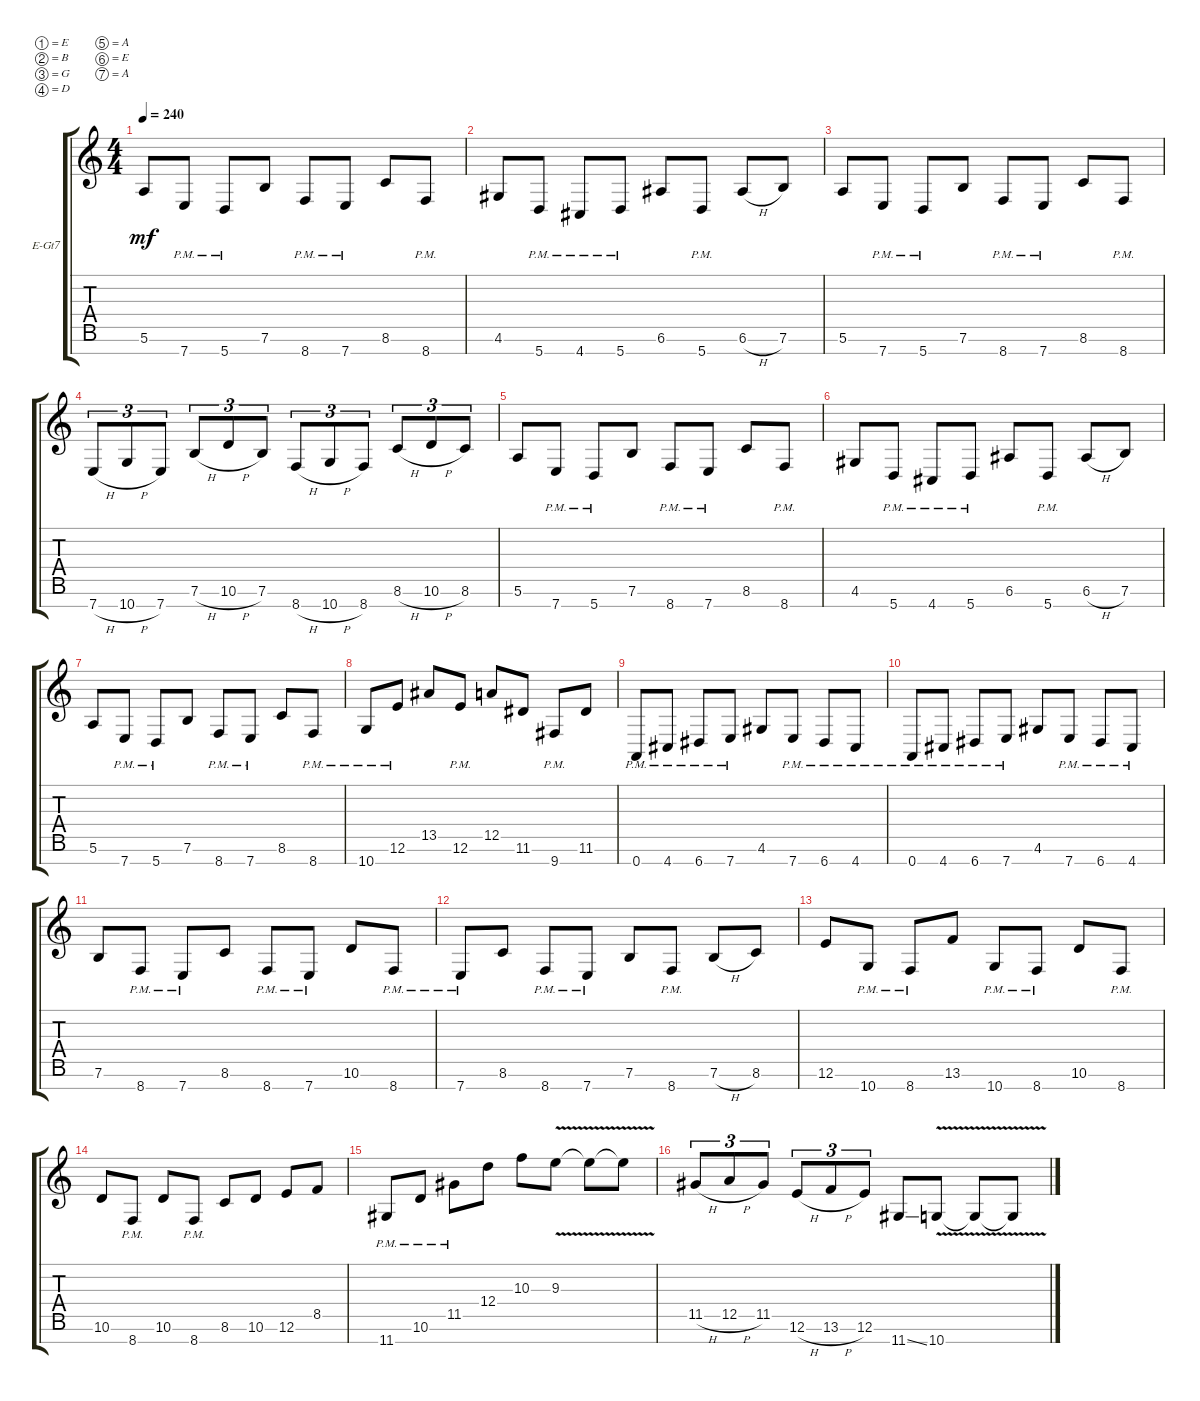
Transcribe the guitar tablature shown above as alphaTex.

\defaultSystemsLayout 4
\bracketExtendMode groupsimilarinstruments
\firstSystemTrackNameOrientation horizontal
\otherSystemsTrackNameOrientation horizontal
\track ("Electric Guitar" "E-Gt7") {instrument distortionguitar}
\staff {score tabs}
\tuning (E4 B3 G3 D3 A2 E2 A1)
\ts (4 4)
\tempo 240
\clef g2
\ks c
5.6.8{dy mf} 7.7{pm}.8 5.7{pm}.8 7.6.8 8.7{pm}.8 7.7{pm}.8 8.6.8 8.7{pm}.8 |
4.6.8 5.7{pm}.8 4.7{pm}.8 5.7{pm}.8 6.6.8 5.7{pm}.8 6.6{h}.8 7.6.8 |
5.6.8 7.7{pm}.8 5.7{pm}.8 7.6.8 8.7{pm}.8 7.7{pm}.8 8.6.8 8.7{pm}.8 |
7.7{h}.8{tu (3 2)} 10.7{h}.8{tu (3 2)} 7.7.8{tu (3 2)} 7.6{h}.8{tu (3 2)} 10.6{h}.8{tu (3 2)} 7.6.8{tu (3 2)} 8.7{h}.8{tu (3 2)} 10.7{h}.8{tu (3 2)} 8.7.8{tu (3 2)} 8.6{h}.8{tu (3 2)} 10.6{h}.8{tu (3 2)} 8.6.8{tu (3 2)} |
5.6.8 7.7{pm}.8 5.7{pm}.8 7.6.8 8.7{pm}.8 7.7{pm}.8 8.6.8 8.7{pm}.8 |
4.6.8 5.7{pm}.8 4.7{pm}.8 5.7{pm}.8 6.6.8 5.7{pm}.8 6.6{h}.8 7.6.8 |
5.6.8 7.7{pm}.8 5.7{pm}.8 7.6.8 8.7{pm}.8 7.7{pm}.8 8.6.8 8.7{pm}.8 |
10.7{pm}.8 12.6{pm}.8 13.5.8 12.6{pm}.8 12.5.8 11.6.8 9.7{pm}.8 11.6.8 |
0.7{pm}.8 4.7{pm}.8 6.7{pm}.8 7.7{pm}.8 4.6.8 7.7{pm}.8 6.7{pm}.8 4.7{pm}.8 |
0.7{pm}.8 4.7{pm}.8 6.7{pm}.8 7.7{pm}.8 4.6.8 7.7{pm}.8 6.7{pm}.8 4.7{pm}.8 |
7.6.8 8.7{pm}.8 7.7{pm}.8 8.6.8 8.7{pm}.8 7.7{pm}.8 10.6.8 8.7{pm}.8 |
7.7{pm}.8 8.6.8 8.7{pm}.8 7.7{pm}.8 7.6.8 8.7{pm}.8 7.6{h}.8 8.6.8 |
12.6.8 10.7{pm}.8 8.7{pm}.8 13.6.8 10.7{pm}.8 8.7{pm}.8 10.6.8 8.7{pm}.8 |
10.6.8 8.7{pm}.8 10.6.8 8.7{pm}.8 8.6.8 10.6.8 12.6.8 8.5.8 |
11.7{pm}.8 10.6{pm}.8 11.5{pm}.8 12.4.8 10.3.8 9.3{v}.8 9.3{v t}.8 9.3{v t}.8 |
11.5{h}.8{tu (3 2)} 12.5{h}.8{tu (3 2)} 11.5.8{tu (3 2)} 12.6{h}.8{tu (3 2)} 13.6{h}.8{tu (3 2)} 12.6.8{tu (3 2)} 11.7{ss}.8 10.7{v}.8 10.7{v t}.8 10.7{v t}.8
